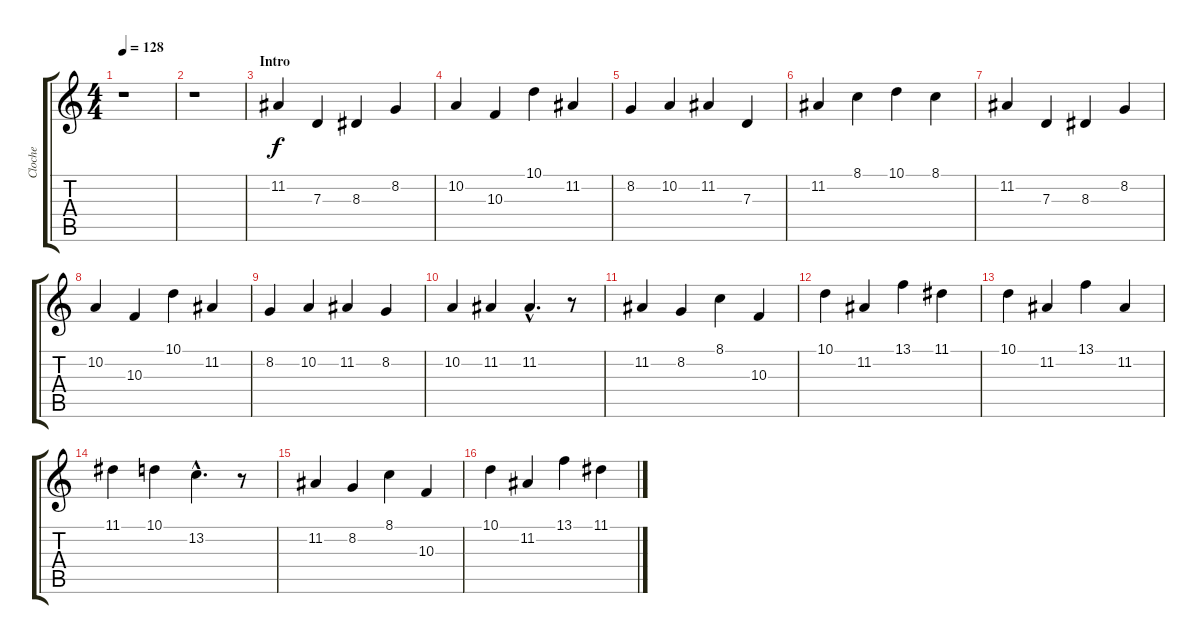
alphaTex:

\track ("Cloche" "Cloche") {instrument tubularbells}
\staff {score tabs}
\tuning (E4 B3 G3 D3 A2 E2) {hide}
\ts (4 4)
\tempo 128
\clef g2
\ks c
r.1{dy f instrument tubularbells} |
r.1 |
\section ("" "Intro")
11.2.4 7.3.4 8.3.4 8.2.4 |
10.2.4 10.3.4 10.1.4 11.2.4 |
8.2.4 10.2.4 11.2.4 7.3.4 |
11.2.4 8.1.4 10.1.4 8.1.4 |
11.2.4 7.3.4 8.3.4 8.2.4 |
10.2.4 10.3.4 10.1.4 11.2.4 |
8.2.4 10.2.4 11.2.4 8.2.4 |
10.2.4 11.2.4 11.2{hac}.4{d} r.8 |
11.2.4 8.2.4 8.1.4 10.3.4 |
10.1.4 11.2.4 13.1.4 11.1.4 |
10.1.4 11.2.4 13.1.4 11.2.4 |
11.1.4 10.1.4 13.2{hac}.4{d} r.8 |
11.2.4 8.2.4 8.1.4 10.3.4 |
10.1.4 11.2.4 13.1.4 11.1.4
